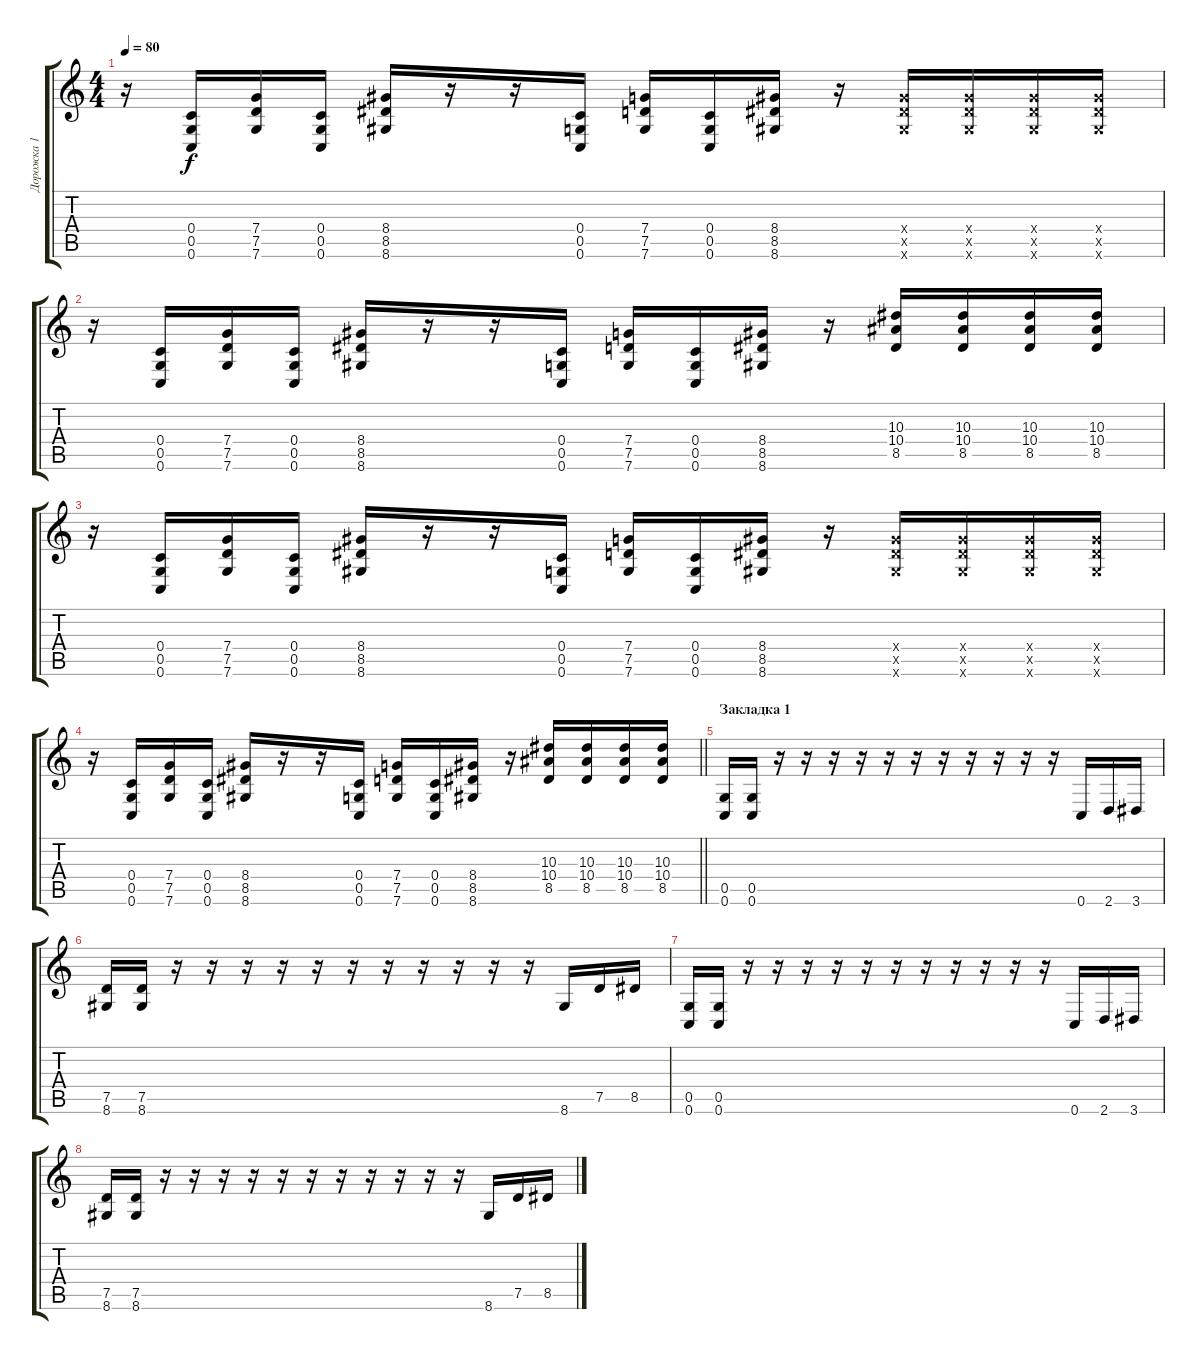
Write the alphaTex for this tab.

\track ("Дорожка 1" "Дорожка 1") {instrument acousticguitarsteel}
\staff {score tabs}
\tuning (D4 A3 F3 C3 G2 C2) {hide}
\ts (4 4)
\tempo 80
\clef g2
\ks c
r.16{dy f instrument distortionguitar} (0.4 0.5 0.6).16 (7.4 7.5 7.6).16 (0.4 0.5 0.6).16 (8.4 8.5 8.6).16 r.16 r.16 (0.4 0.5 0.6).16 (7.4 7.5 7.6).16 (0.4 0.5 0.6).16 (8.4 8.5 8.6).16 r.16 (8.4{x} 8.5{x} 8.6{x}).16 (8.4{x} 8.5{x} 8.6{x}).16 (8.4{x} 8.5{x} 8.6{x}).16 (8.4{x} 8.5{x} 8.6{x}).16 |
r.16{instrument distortionguitar} (0.4 0.5 0.6).16 (7.4 7.5 7.6).16 (0.4 0.5 0.6).16 (8.4 8.5 8.6).16 r.16 r.16 (0.4 0.5 0.6).16 (7.4 7.5 7.6).16 (0.4 0.5 0.6).16 (8.4 8.5 8.6).16 r.16 (10.3 10.4 8.5).16 (10.3 10.4 8.5).16 (10.3 10.4 8.5).16 (10.3 10.4 8.5).16 |
r.16{instrument distortionguitar} (0.4 0.5 0.6).16 (7.4 7.5 7.6).16 (0.4 0.5 0.6).16 (8.4 8.5 8.6).16 r.16 r.16 (0.4 0.5 0.6).16 (7.4 7.5 7.6).16 (0.4 0.5 0.6).16 (8.4 8.5 8.6).16 r.16 (8.4{x} 8.5{x} 8.6{x}).16 (8.4{x} 8.5{x} 8.6{x}).16 (8.4{x} 8.5{x} 8.6{x}).16 (8.4{x} 8.5{x} 8.6{x}).16 |
\barLineRight lightlight
r.16{instrument distortionguitar} (0.4 0.5 0.6).16 (7.4 7.5 7.6).16 (0.4 0.5 0.6).16 (8.4 8.5 8.6).16 r.16 r.16 (0.4 0.5 0.6).16 (7.4 7.5 7.6).16 (0.4 0.5 0.6).16 (8.4 8.5 8.6).16 r.16 (10.3 10.4 8.5).16 (10.3 10.4 8.5).16 (10.3 10.4 8.5).16 (10.3 10.4 8.5).16 |
\section ("" "Закладка 1")
(0.5 0.6).16 (0.5 0.6).16 r.16 r.16 r.16 r.16 r.16 r.16 r.16 r.16 r.16 r.16 r.16 0.6.16 2.6.16 3.6.16 |
(7.5 8.6).16 (7.5 8.6).16 r.16 r.16 r.16 r.16 r.16 r.16 r.16 r.16 r.16 r.16 r.16 8.6.16 7.5.16 8.5.16 |
(0.5 0.6).16 (0.5 0.6).16 r.16 r.16 r.16 r.16 r.16 r.16 r.16 r.16 r.16 r.16 r.16 0.6.16 2.6.16 3.6.16 |
(7.5 8.6).16 (7.5 8.6).16 r.16 r.16 r.16 r.16 r.16 r.16 r.16 r.16 r.16 r.16 r.16 8.6.16 7.5.16 8.5.16
